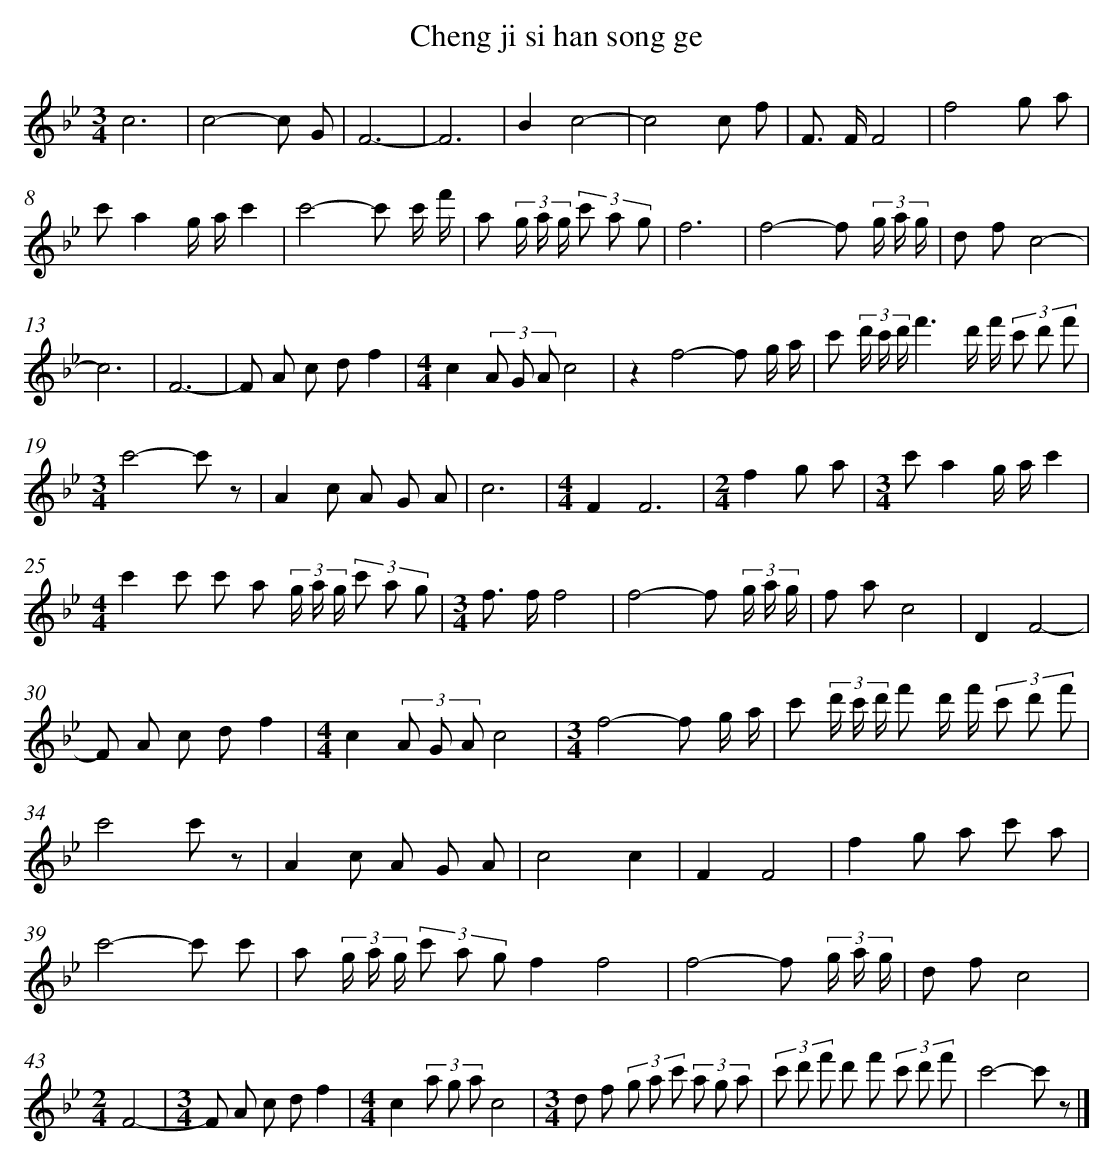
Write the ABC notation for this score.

X:1
T: Cheng ji si han song ge
L: 1/8
M: 3/4
K: Bb
c6 [I:setbarnb 1]|
c4-c G |
F6- |
F6 |
B2c4- |
c4c f |
F> FF4 |
f4g a |
c'a2g/ a/c'2 |
c'4-c' c'/ f'/ |
a (3g/ a/ g/ (3c' a g |
f6 |
f4-f (3g/ a/ g/ |
d fc4- |
c6 |
F6- |
F A c df2 |
[M:4/4]c2(3A G Ac4 |
z2f4-f g/ a/ |
c' (3d'/ c'/ d'/f'3d'/ f'/ (3c' d' f' |
[M:3/4]c'4-c' z |
A2c A G A |
c6 |
[M:4/4]F2F6 |
[M:2/4]f2g a |
[M:3/4]c'a2g/ a/c'2 |
[M:4/4]c'2c' c' a (3g/ a/ g/ (3c' a g |
[M:3/4]f> ff4 |
f4-f (3g/ a/ g/ |
f ac4 |
D2F4- |
F A c df2 |
[M:4/4]c2(3A G Ac4 |
[M:3/4]f4-f g/ a/ |
c' (3d'/ c'/ d'/ f' d'/ f'/ (3c' d' f' |
c'4c' z |
A2c A G A |
c4c2 |
F2F4 |
f2g a c' a |
c'4-c' c' |
a (3g/ a/ g/ (3c' a gf2f4 |
f4-f (3g/ a/ g/ |
d fc4 |
[M:2/4]F4- |
[M:3/4]F A c df2 |
[M:4/4]c2(3a g ac4 |
[M:3/4]d f (3g a c' (3a g a |
(3c' d' f' d' f' (3c' d' f' |
c'4-c' z |]
